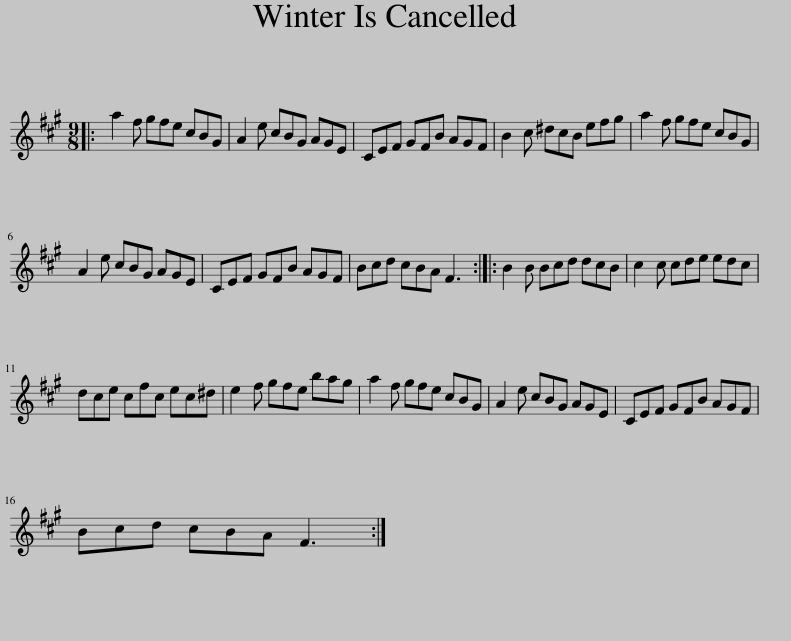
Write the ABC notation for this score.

X:1
L:1/8
M:9/8
I:linebreak $
K:A
V:1 treble
V:1
|: a2 f gfe cBG | A2 e cBG AGE | CEF GFB AGF | B2 c ^dcB efg | a2 f gfe cBG |$ %5
 A2 e cBG AGE | CEF GFB AGF | Bcd cBA F3 :: B2 B Bcd dcB | c2 c cde edc |$ %10
 dce cfc ec^d | e2 f gfe bag | a2 f gfe cBG | A2 e cBG AGE | CEF GFB AGF |$ %15
 Bcd cBA F3 :| %16
